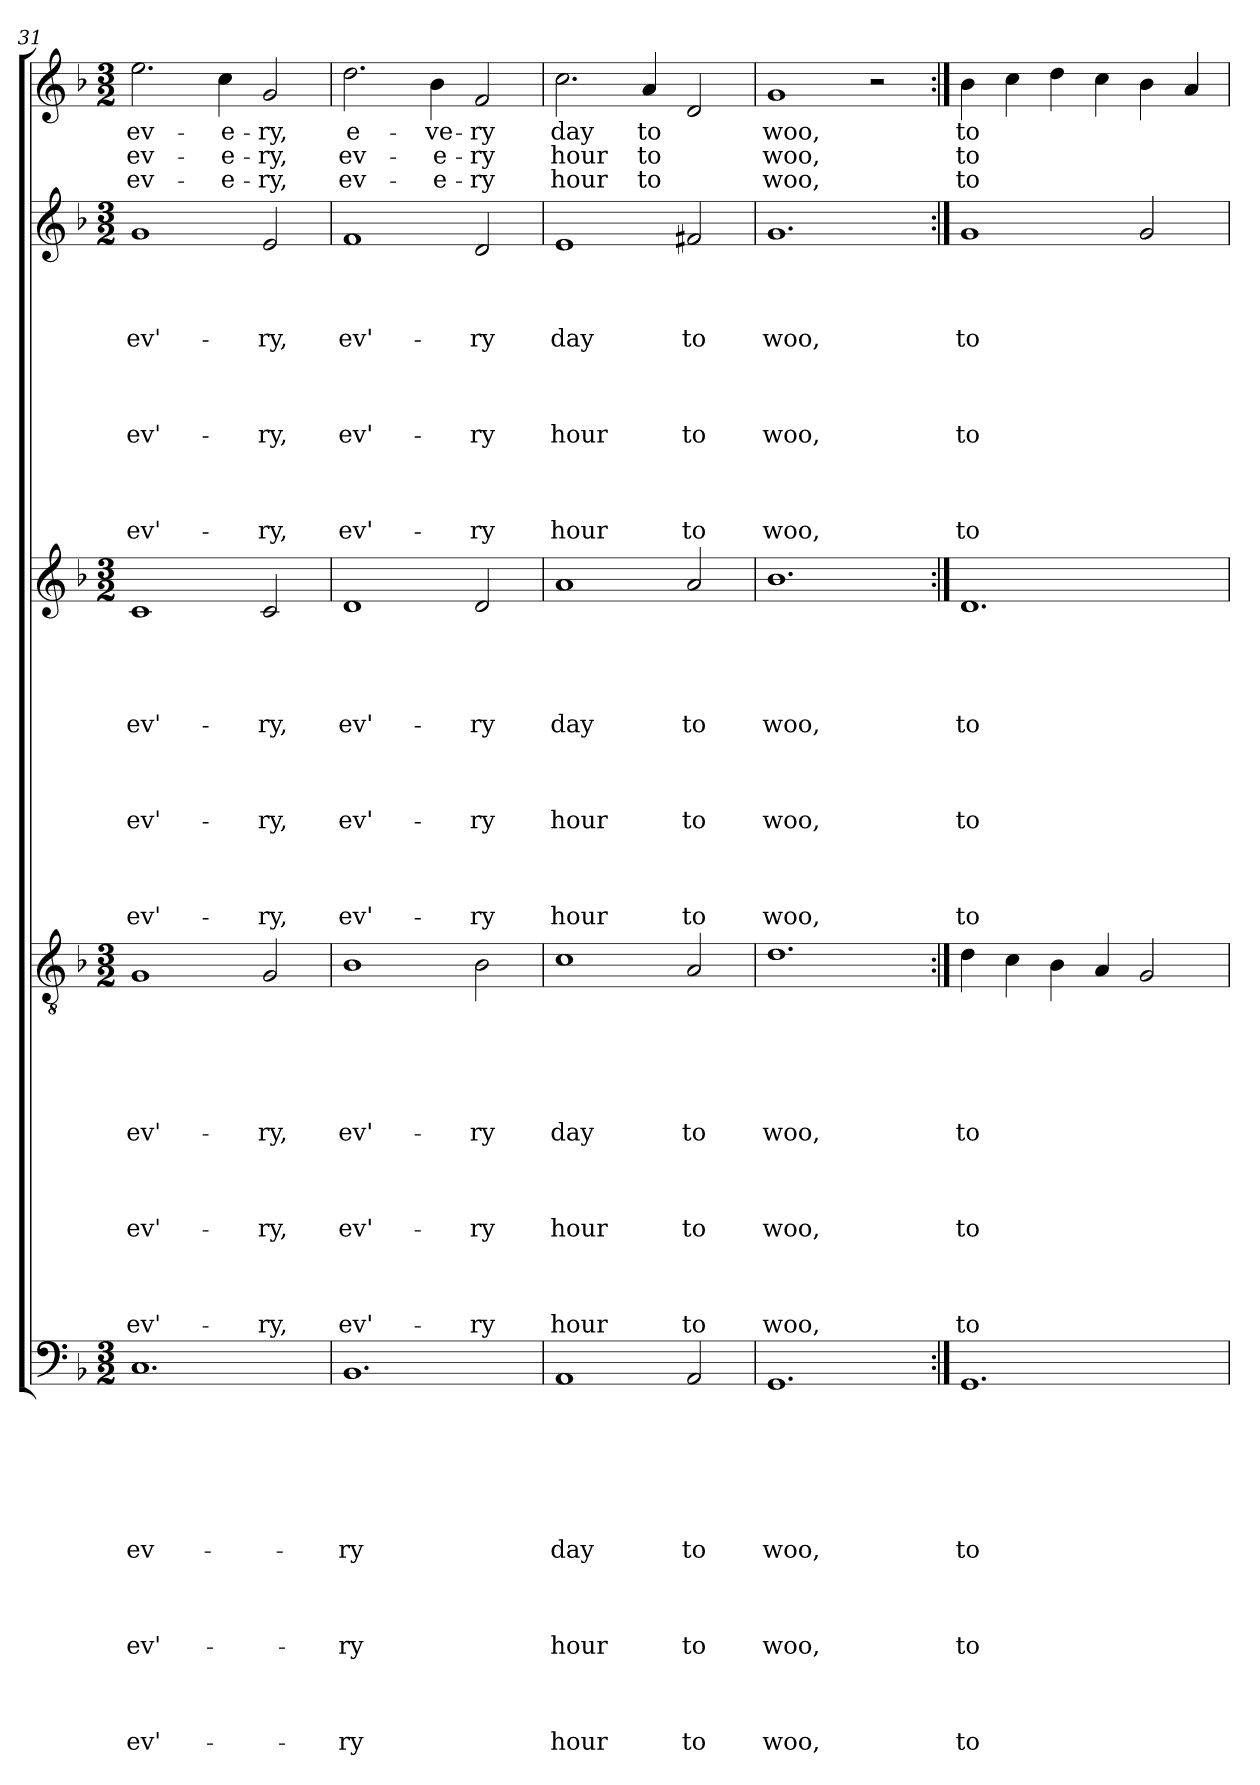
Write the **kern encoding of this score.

**kern	**text	**text	**text	**text	**text	**text	**text	**text	**text	**text	**text	**text	**text	**text	**text	**kern	**text	**text	**text	**text	**text	**text	**text	**text	**text	**text	**text	**text	**text	**text	**kern	**text	**text	**text	**text	**text	**text	**text	**text	**text	**text	**text	**text	**text	**kern	**text	**text	**text	**text	**text	**text	**text	**text	**text	**text	**text	**text	**kern	**text	**text	**text
*part5	*part5	*part5	*part5	*part5	*part5	*part5	*part5	*part5	*part5	*part5	*part5	*part5	*part5	*part5	*part5	*part4	*part4	*part4	*part4	*part4	*part4	*part4	*part4	*part4	*part4	*part4	*part4	*part4	*part4	*part4	*part3	*part3	*part3	*part3	*part3	*part3	*part3	*part3	*part3	*part3	*part3	*part3	*part3	*part3	*part2	*part2	*part2	*part2	*part2	*part2	*part2	*part2	*part2	*part2	*part2	*part2	*part2	*part1	*part1	*part1	*part1
*staff5	*staff5	*staff5	*staff5	*staff5	*staff5	*staff5	*staff5	*staff5	*staff5	*staff5	*staff5	*staff5	*staff5	*staff5	*staff5	*staff4	*staff4	*staff4	*staff4	*staff4	*staff4	*staff4	*staff4	*staff4	*staff4	*staff4	*staff4	*staff4	*staff4	*staff4	*staff3	*staff3	*staff3	*staff3	*staff3	*staff3	*staff3	*staff3	*staff3	*staff3	*staff3	*staff3	*staff3	*staff3	*staff2	*staff2	*staff2	*staff2	*staff2	*staff2	*staff2	*staff2	*staff2	*staff2	*staff2	*staff2	*staff2	*staff1	*staff1	*staff1	*staff1
!!LO:LB:g=z
*clefF4	*	*	*	*	*	*	*	*	*	*	*	*	*	*	*	*clefGv2	*	*	*	*	*	*	*	*	*	*	*	*	*	*	*clefG2	*	*	*	*	*	*	*	*	*	*	*	*	*	*clefG2	*	*	*	*	*	*	*	*	*	*	*	*	*clefG2	*	*	*
*k[b-]	*	*	*	*	*	*	*	*	*	*	*	*	*	*	*	*k[b-]	*	*	*	*	*	*	*	*	*	*	*	*	*	*	*k[b-]	*	*	*	*	*	*	*	*	*	*	*	*	*	*k[b-]	*	*	*	*	*	*	*	*	*	*	*	*	*k[b-]	*	*	*
*F:	*	*	*	*	*	*	*	*	*	*	*	*	*	*	*	*F:	*	*	*	*	*	*	*	*	*	*	*	*	*	*	*F:	*	*	*	*	*	*	*	*	*	*	*	*	*	*F:	*	*	*	*	*	*	*	*	*	*	*	*	*F:	*	*	*
*M3/2	*	*	*	*	*	*	*	*	*	*	*	*	*	*	*	*M3/2	*	*	*	*	*	*	*	*	*	*	*	*	*	*	*M3/2	*	*	*	*	*	*	*	*	*	*	*	*	*	*M3/2	*	*	*	*	*	*	*	*	*	*	*	*	*M3/2	*	*	*
=31	=31	=31	=31	=31	=31	=31	=31	=31	=31	=31	=31	=31	=31	=31	=31	=31	=31	=31	=31	=31	=31	=31	=31	=31	=31	=31	=31	=31	=31	=31	=31	=31	=31	=31	=31	=31	=31	=31	=31	=31	=31	=31	=31	=31	=31	=31	=31	=31	=31	=31	=31	=31	=31	=31	=31	=31	=31	=31	=31	=31	=31
1.C	.	.	.	.	.	.	ev-	.	.	.	ev'-	.	.	.	ev'-	1G	.	.	.	.	.	ev'-	.	.	.	ev'-	.	.	.	ev'-	1c	.	.	.	.	ev'-	.	.	.	ev'-	.	.	.	ev'-	1g	.	.	.	ev'-	.	.	.	ev'-	.	.	.	ev'-	2.ee\	ev-	ev-	ev-
.	.	.	.	.	.	.	.	.	.	.	.	.	.	.	.	.	.	.	.	.	.	.	.	.	.	.	.	.	.	.	.	.	.	.	.	.	.	.	.	.	.	.	.	.	.	.	.	.	.	.	.	.	.	.	.	.	.	4cc\	-e-	-e-	-e-
.	.	.	.	.	.	.	.	.	.	.	.	.	.	.	.	2G/	.	.	.	.	.	-ry,	.	.	.	-ry,	.	.	.	-ry,	2c/	.	.	.	.	-ry,	.	.	.	-ry,	.	.	.	-ry,	2e/	.	.	.	-ry,	.	.	.	-ry,	.	.	.	-ry,	2g/	-ry,	-ry,	-ry,
=32	=32	=32	=32	=32	=32	=32	=32	=32	=32	=32	=32	=32	=32	=32	=32	=32	=32	=32	=32	=32	=32	=32	=32	=32	=32	=32	=32	=32	=32	=32	=32	=32	=32	=32	=32	=32	=32	=32	=32	=32	=32	=32	=32	=32	=32	=32	=32	=32	=32	=32	=32	=32	=32	=32	=32	=32	=32	=32	=32	=32	=32
1.BB-	.	.	.	.	.	.	-ry	.	.	.	-ry	.	.	.	-ry	1B-	.	.	.	.	.	ev'-	.	.	.	ev'-	.	.	.	ev'-	1d	.	.	.	.	ev'-	.	.	.	ev'-	.	.	.	ev'-	1f	.	.	.	ev'-	.	.	.	ev'-	.	.	.	ev'-	2.dd\	e-	ev-	ev-
.	.	.	.	.	.	.	.	.	.	.	.	.	.	.	.	.	.	.	.	.	.	.	.	.	.	.	.	.	.	.	.	.	.	.	.	.	.	.	.	.	.	.	.	.	.	.	.	.	.	.	.	.	.	.	.	.	.	4b-\	-ve-	-e-	-e-
.	.	.	.	.	.	.	.	.	.	.	.	.	.	.	.	2B-\	.	.	.	.	.	-ry	.	.	.	-ry	.	.	.	-ry	2d/	.	.	.	.	-ry	.	.	.	-ry	.	.	.	-ry	2d/	.	.	.	-ry	.	.	.	-ry	.	.	.	-ry	2f/	-ry	-ry	-ry
=33	=33	=33	=33	=33	=33	=33	=33	=33	=33	=33	=33	=33	=33	=33	=33	=33	=33	=33	=33	=33	=33	=33	=33	=33	=33	=33	=33	=33	=33	=33	=33	=33	=33	=33	=33	=33	=33	=33	=33	=33	=33	=33	=33	=33	=33	=33	=33	=33	=33	=33	=33	=33	=33	=33	=33	=33	=33	=33	=33	=33	=33
1AA	.	.	.	.	.	.	day	.	.	.	hour	.	.	.	hour	1c	.	.	.	.	.	day	.	.	.	hour	.	.	.	hour	1a	.	.	.	.	day	.	.	.	hour	.	.	.	hour	1e	.	.	.	day	.	.	.	hour	.	.	.	hour	2.cc\	day	hour	hour
.	.	.	.	.	.	.	.	.	.	.	.	.	.	.	.	.	.	.	.	.	.	.	.	.	.	.	.	.	.	.	.	.	.	.	.	.	.	.	.	.	.	.	.	.	.	.	.	.	.	.	.	.	.	.	.	.	.	4a/	to	to	to
2AA/	.	.	.	.	.	.	to	.	.	.	to	.	.	.	to	2A/	.	.	.	.	.	to	.	.	.	to	.	.	.	to	2a/	.	.	.	.	to	.	.	.	to	.	.	.	to	2f#X/	.	.	.	to	.	.	.	to	.	.	.	to	2d/	.	.	.
=34	=34	=34	=34	=34	=34	=34	=34	=34	=34	=34	=34	=34	=34	=34	=34	=34	=34	=34	=34	=34	=34	=34	=34	=34	=34	=34	=34	=34	=34	=34	=34	=34	=34	=34	=34	=34	=34	=34	=34	=34	=34	=34	=34	=34	=34	=34	=34	=34	=34	=34	=34	=34	=34	=34	=34	=34	=34	=34	=34	=34	=34
1.GG	.	.	.	.	.	.	woo,	.	.	.	woo,	.	.	.	woo,	1.d	.	.	.	.	.	woo,	.	.	.	woo,	.	.	.	woo,	1.b-	.	.	.	.	woo,	.	.	.	woo,	.	.	.	woo,	1.g	.	.	.	woo,	.	.	.	woo,	.	.	.	woo,	1g	woo,	woo,	woo,
.	.	.	.	.	.	.	.	.	.	.	.	.	.	.	.	.	.	.	.	.	.	.	.	.	.	.	.	.	.	.	.	.	.	.	.	.	.	.	.	.	.	.	.	.	.	.	.	.	.	.	.	.	.	.	.	.	.	2r	.	.	.
=35:|!	=35:|!	=35:|!	=35:|!	=35:|!	=35:|!	=35:|!	=35:|!	=35:|!	=35:|!	=35:|!	=35:|!	=35:|!	=35:|!	=35:|!	=35:|!	=35:|!	=35:|!	=35:|!	=35:|!	=35:|!	=35:|!	=35:|!	=35:|!	=35:|!	=35:|!	=35:|!	=35:|!	=35:|!	=35:|!	=35:|!	=35:|!	=35:|!	=35:|!	=35:|!	=35:|!	=35:|!	=35:|!	=35:|!	=35:|!	=35:|!	=35:|!	=35:|!	=35:|!	=35:|!	=35:|!	=35:|!	=35:|!	=35:|!	=35:|!	=35:|!	=35:|!	=35:|!	=35:|!	=35:|!	=35:|!	=35:|!	=35:|!	=35:|!	=35:|!	=35:|!	=35:|!
1.GG	.	.	.	.	.	.	to	.	.	.	to	.	.	.	to	4d\	.	.	.	.	.	to	.	.	.	to	.	.	.	to	1.d	.	.	.	.	to	.	.	.	to	.	.	.	to	1g	.	.	.	to	.	.	.	to	.	.	.	to	4b-\	to	to	to
.	.	.	.	.	.	.	.	.	.	.	.	.	.	.	.	4c\	.	.	.	.	.	.	.	.	.	.	.	.	.	.	.	.	.	.	.	.	.	.	.	.	.	.	.	.	.	.	.	.	.	.	.	.	.	.	.	.	.	4cc\	.	.	.
.	.	.	.	.	.	.	.	.	.	.	.	.	.	.	.	4B-\	.	.	.	.	.	.	.	.	.	.	.	.	.	.	.	.	.	.	.	.	.	.	.	.	.	.	.	.	.	.	.	.	.	.	.	.	.	.	.	.	.	4dd\	.	.	.
.	.	.	.	.	.	.	.	.	.	.	.	.	.	.	.	4A/	.	.	.	.	.	.	.	.	.	.	.	.	.	.	.	.	.	.	.	.	.	.	.	.	.	.	.	.	.	.	.	.	.	.	.	.	.	.	.	.	.	4cc\	.	.	.
.	.	.	.	.	.	.	.	.	.	.	.	.	.	.	.	2G/	.	.	.	.	.	.	.	.	.	.	.	.	.	.	.	.	.	.	.	.	.	.	.	.	.	.	.	.	2g/	.	.	.	.	.	.	.	.	.	.	.	.	4b-\	.	.	.
.	.	.	.	.	.	.	.	.	.	.	.	.	.	.	.	.	.	.	.	.	.	.	.	.	.	.	.	.	.	.	.	.	.	.	.	.	.	.	.	.	.	.	.	.	.	.	.	.	.	.	.	.	.	.	.	.	.	4a/	.	.	.
=	=	=	=	=	=	=	=	=	=	=	=	=	=	=	=	=	=	=	=	=	=	=	=	=	=	=	=	=	=	=	=	=	=	=	=	=	=	=	=	=	=	=	=	=	=	=	=	=	=	=	=	=	=	=	=	=	=	=	=	=	=
*-	*-	*-	*-	*-	*-	*-	*-	*-	*-	*-	*-	*-	*-	*-	*-	*-	*-	*-	*-	*-	*-	*-	*-	*-	*-	*-	*-	*-	*-	*-	*-	*-	*-	*-	*-	*-	*-	*-	*-	*-	*-	*-	*-	*-	*-	*-	*-	*-	*-	*-	*-	*-	*-	*-	*-	*-	*-	*-	*-	*-	*-
